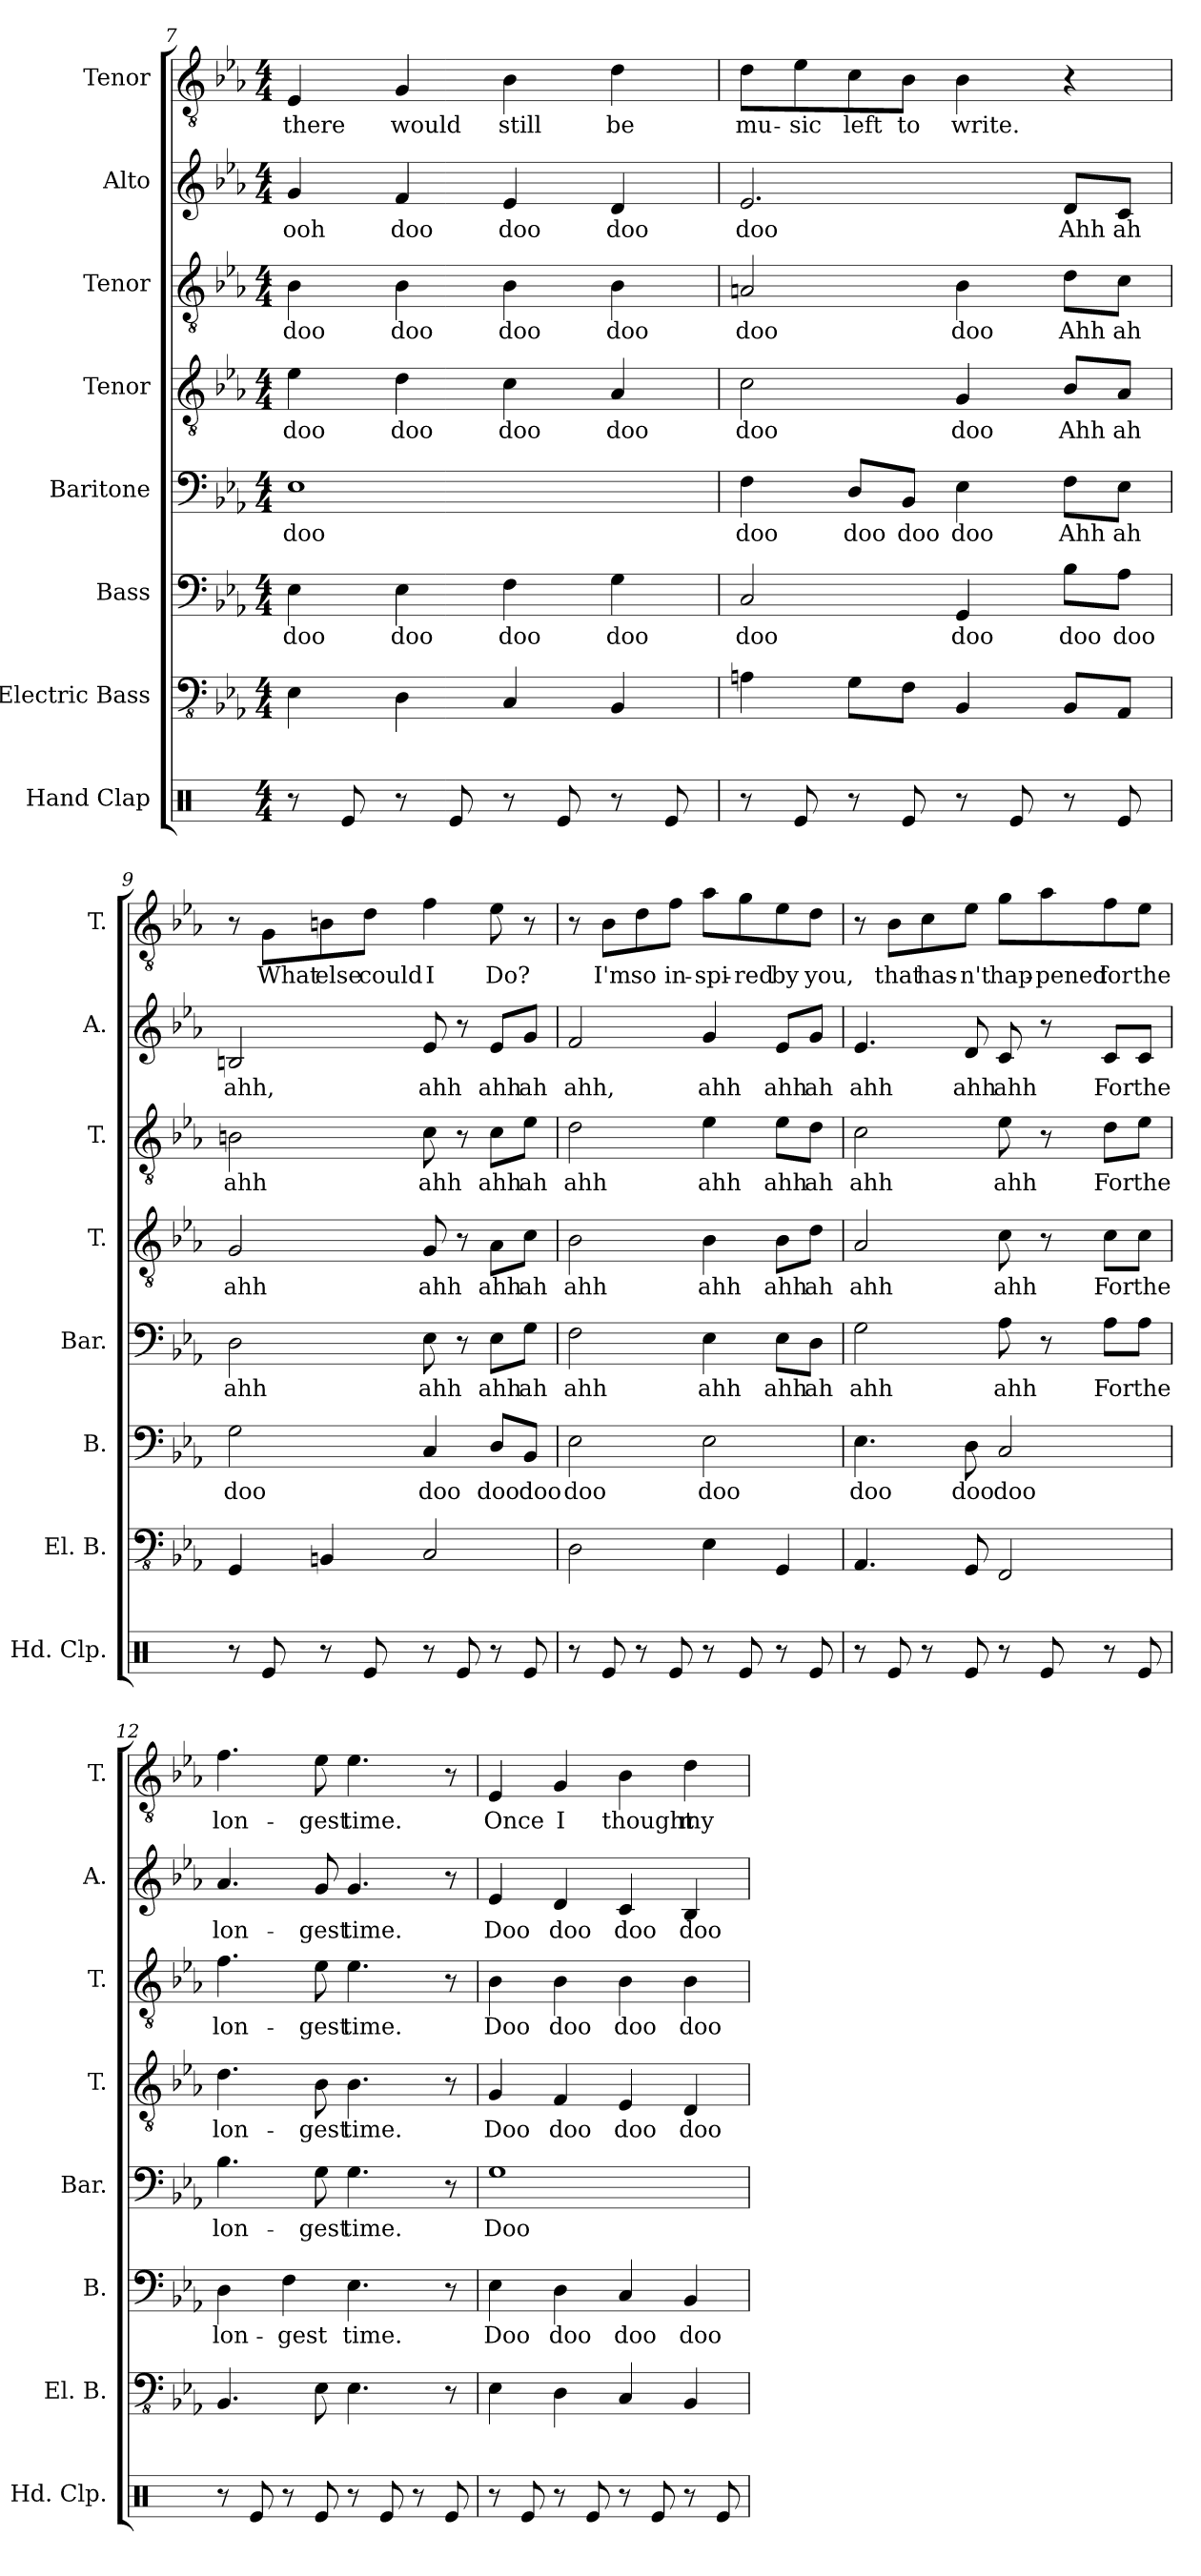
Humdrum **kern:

**kern	**kern	**kern	**text	**kern	**text	**kern	**text	**kern	**text	**kern	**text	**kern	**text
*part8	*part7	*part6	*part6	*part5	*part5	*part4	*part4	*part3	*part3	*part2	*part2	*part1	*part1
*staff8	*staff7	*staff6	*staff6	*staff5	*staff5	*staff4	*staff4	*staff3	*staff3	*staff2	*staff2	*staff1	*staff1
*I"Hand Clap	*I"Electric Bass	*I"Bass	*	*I"Baritone	*	*I"Tenor	*	*I"Tenor	*	*I"Alto	*	*I"Tenor	*
*I'Hd. Clp.	*I'El. B.	*I'B.	*	*I'Bar.	*	*I'T.	*	*I'T.	*	*I'A.	*	*I'T.	*
*clefX	*clefFv4	*clefF4	*	*clefF4	*	*clefGv2	*	*clefGv2	*	*clefG2	*	*clefGv2	*
*k[]	*k[b-e-a-]	*k[b-e-a-]	*	*k[b-e-a-]	*	*k[b-e-a-]	*	*k[b-e-a-]	*	*k[b-e-a-]	*	*k[b-e-a-]	*
*M4/4	*M4/4	*M4/4	*	*M4/4	*	*M4/4	*	*M4/4	*	*M4/4	*	*M4/4	*
=7	=7	=7	=7	=7	=7	=7	=7	=7	=7	=7	=7	=7	=7
8r	4EE-\	4E-\	doo	1E-	doo	4e-\	doo	4B-\	doo	4g/	ooh	4E-/	there
8Re/	.	.	.	.	.	.	.	.	.	.	.	.	.
8r	4DD\	4E-\	doo	.	.	4d\	doo	4B-\	doo	4f/	doo	4G/	would
8Re/	.	.	.	.	.	.	.	.	.	.	.	.	.
8r	4CC/	4F\	doo	.	.	4c\	doo	4B-\	doo	4e-/	doo	4B-\	still
8Re/	.	.	.	.	.	.	.	.	.	.	.	.	.
8r	4BBB-/	4G\	doo	.	.	4A-/	doo	4B-\	doo	4d/	doo	4d\	be
8Re/	.	.	.	.	.	.	.	.	.	.	.	.	.
=8	=8	=8	=8	=8	=8	=8	=8	=8	=8	=8	=8	=8	=8
8r	4AAn\	2C/	doo	4F\	doo	2c\	doo	2An/	doo	2.e-/	doo	8d\L	mu-
8Re/	.	.	.	.	.	.	.	.	.	.	.	8e-\	-sic
8r	8GG\L	.	.	8D/L	doo	.	.	.	.	.	.	8c\	left
8Re/	8FF\J	.	.	8BB-/J	doo	.	.	.	.	.	.	8B-\J	to
8r	4BBB-/	4GG/	doo	4E-\	doo	4G/	doo	4B-\	doo	.	.	4B-\	write.
8Re/	.	.	.	.	.	.	.	.	.	.	.	.	.
8r	8BBB-/L	8B-\L	doo	8F\L	Ahh	8B-/L	Ahh	8d\L	Ahh	8d/L	Ahh	4r	.
8Re/	8AAA-/J	8A-\J	doo	8E-\J	ah	8A-/J	ah	8c\J	ah	8c/J	ah	.	.
!!LO:PB:g=z
=9	=9	=9	=9	=9	=9	=9	=9	=9	=9	=9	=9	=9	=9
8r	4GGG/	2G\	doo	2D\	ahh	2G/	ahh	2Bn\	ahh	2Bn/	ahh,	8r	.
8Re/	.	.	.	.	.	.	.	.	.	.	.	8G\L	What
8r	4BBBn/	.	.	.	.	.	.	.	.	.	.	8Bn\	else
8Re/	.	.	.	.	.	.	.	.	.	.	.	8d\J	could
8r	2CC/	4C/	doo	8E-\	ahh	8G/	ahh	8c\	ahh	8e-/	ahh	4f\	I
8Re/	.	.	.	8r	.	8r	.	8r	.	8r	.	.	.
8r	.	8D/L	doo	8E-\L	ahh	8A-\L	ahh	8c\L	ahh	8e-/L	ahh	8e-\	Do?
8Re/	.	8BB-/J	doo	8G\J	ah	8c\J	ah	8e-\J	ah	8g/J	ah	8r	.
=10	=10	=10	=10	=10	=10	=10	=10	=10	=10	=10	=10	=10	=10
8r	2DD\	2E-\	doo	2F\	ahh	2B-\	ahh	2d\	ahh	2f/	ahh,	8r	.
8Re/	.	.	.	.	.	.	.	.	.	.	.	8B-\L	I'm
8r	.	.	.	.	.	.	.	.	.	.	.	8d\	so
8Re/	.	.	.	.	.	.	.	.	.	.	.	8f\J	in-
8r	4EE-\	2E-\	doo	4E-\	ahh	4B-\	ahh	4e-\	ahh	4g/	ahh	8a-\L	-spi-
8Re/	.	.	.	.	.	.	.	.	.	.	.	8g\	-red
8r	4GGG/	.	.	8E-\L	ahh	8B-\L	ahh	8e-\L	ahh	8e-/L	ahh	8e-\	by
8Re/	.	.	.	8D\J	ah	8d\J	ah	8d\J	ah	8g/J	ah	8d\J	you,
!!LO:PB:g=z
=11	=11	=11	=11	=11	=11	=11	=11	=11	=11	=11	=11	=11	=11
8r	4.AAA-/	4.E-\	doo	2G\	ahh	2A-/	ahh	2c\	ahh	4.e-/	ahh	8r	.
8Re/	.	.	.	.	.	.	.	.	.	.	.	8B-\L	that
8r	.	.	.	.	.	.	.	.	.	.	.	8c\	has-
8Re/	8GGG/	8D\	doo	.	.	.	.	.	.	8d/	ahh	8e-\J	-n't
8r	2FFF/	2C/	doo	8A-\	ahh	8c\	ahh	8e-\	ahh	8c/	ahh	8g\L	hap-
8Re/	.	.	.	8r	.	8r	.	8r	.	8r	.	8a-\	-pened
8r	.	.	.	8A-\L	For	8c\L	For	8d\L	For	8c/L	For	8f\	for
8Re/	.	.	.	8A-\J	the	8c\J	the	8e-\J	the	8c/J	the	8e-\J	the
=12	=12	=12	=12	=12	=12	=12	=12	=12	=12	=12	=12	=12	=12
8r	4.BBB-/	4D\	lon-	4.B-\	lon-	4.d\	lon-	4.f\	lon-	4.a-/	lon-	4.f\	lon-
8Re/	.	.	.	.	.	.	.	.	.	.	.	.	.
8r	.	4F\	-gest	.	.	.	.	.	.	.	.	.	.
8Re/	8EE-\	.	.	8G\	-gest	8B-\	-gest	8e-\	-gest	8g/	-gest	8e-\	-gest
8r	4.EE-\	4.E-\	time.	4.G\	time.	4.B-\	time.	4.e-\	time.	4.g/	time.	4.e-\	time.
8Re/	.	.	.	.	.	.	.	.	.	.	.	.	.
8r	.	.	.	.	.	.	.	.	.	.	.	.	.
8Re/	8r	8r	.	8r	.	8r	.	8r	.	8r	.	8r	.
=13	=13	=13	=13	=13	=13	=13	=13	=13	=13	=13	=13	=13	=13
8r	4EE-\	4E-\	Doo	1G	Doo	4G/	Doo	4B-\	Doo	4e-/	Doo	4E-/	Once
8Re/	.	.	.	.	.	.	.	.	.	.	.	.	.
8r	4DD\	4D\	doo	.	.	4F/	doo	4B-\	doo	4d/	doo	4G/	I
8Re/	.	.	.	.	.	.	.	.	.	.	.	.	.
8r	4CC/	4C/	doo	.	.	4E-/	doo	4B-\	doo	4c/	doo	4B-\	thought
8Re/	.	.	.	.	.	.	.	.	.	.	.	.	.
8r	4BBB-/	4BB-/	doo	.	.	4D/	doo	4B-\	doo	4B-/	doo	4d\	my
8Re/	.	.	.	.	.	.	.	.	.	.	.	.	.
=	=	=	=	=	=	=	=	=	=	=	=	=	=
*-	*-	*-	*-	*-	*-	*-	*-	*-	*-	*-	*-	*-	*-
